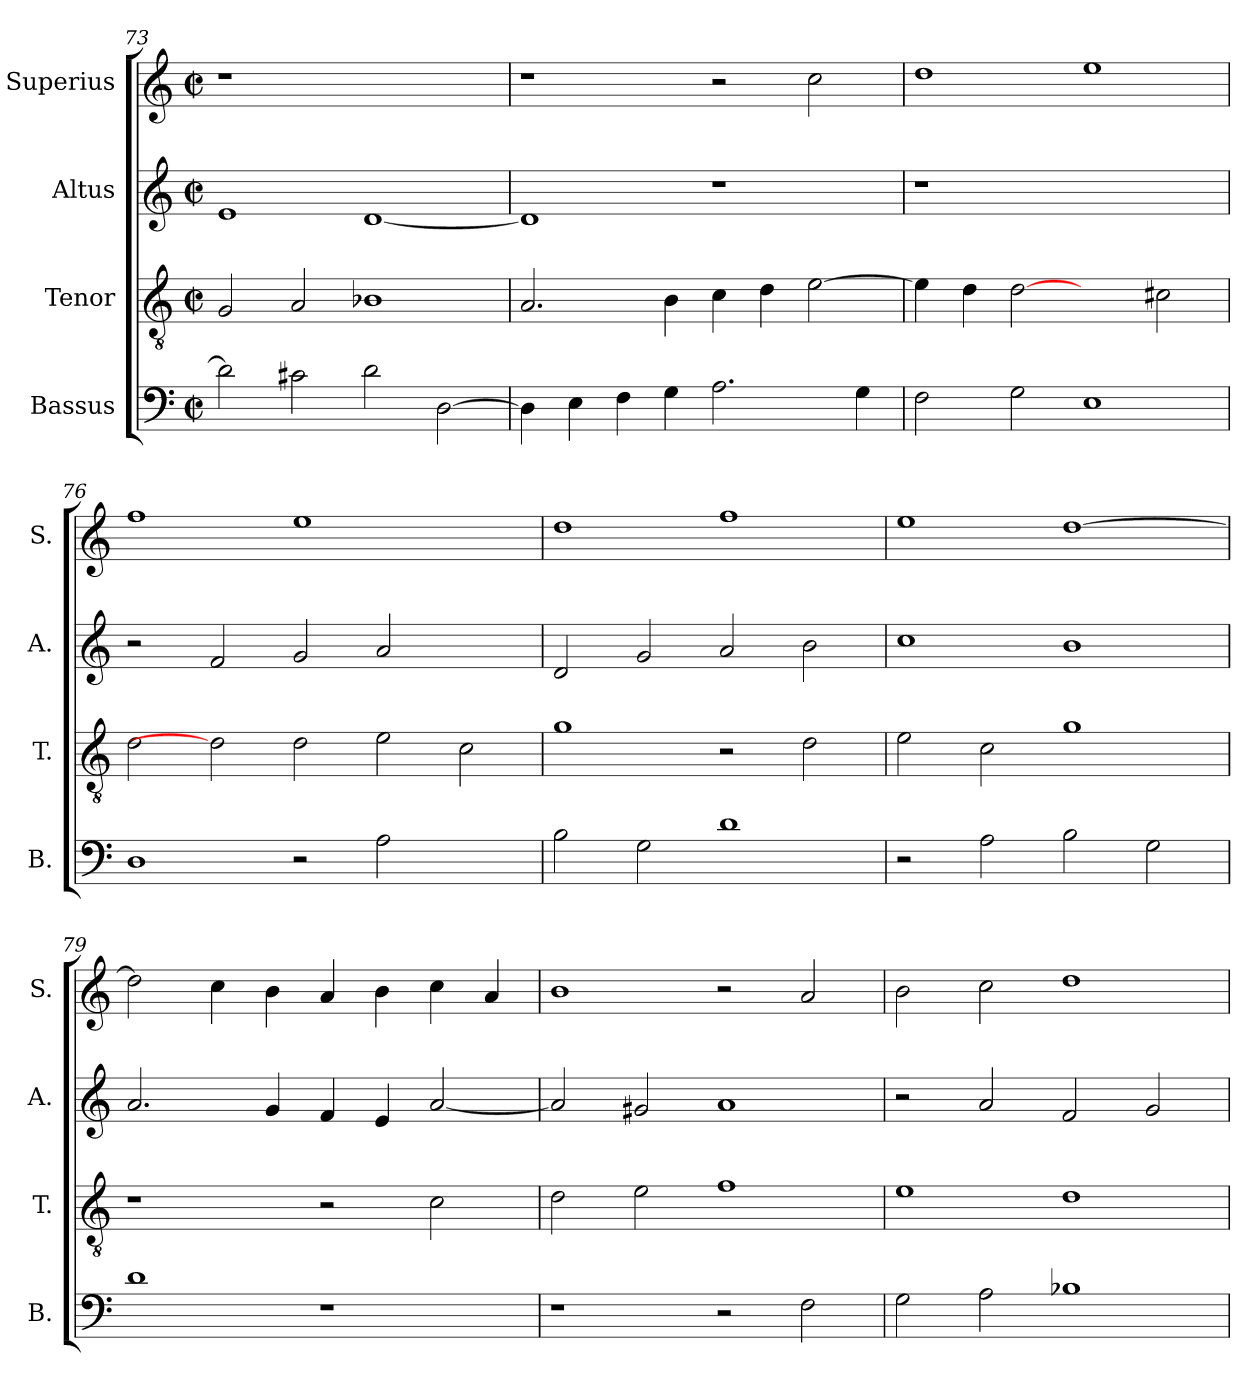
**kern	**kern	**kern	**kern
*part4	*part3	*part2	*part1
*staff4	*staff3	*staff2	*staff1
*I"Bassus	*I"Tenor	*I"Altus	*I"Superius
*I'B.	*I'T.	*I'A.	*I'S.
*clefF4	*clefGv2	*clefG2	*clefG2
*	*ITrd7c12	*	*
*k[]	*k[]	*k[]	*k[]
*C:	*C:	*C:	*C:
*M2/2	*M2/2	*M2/2	*M2/2
*met(c|)	*met(c|)	*met(c|)	*met(c|)
=73	=73	=73	=73
!	!	!	!LO:N:vis=1
2di\]	2GGi/	1ei	1r
2c#Xi\	2AAi/	.	.
2di\	1BB-Xi	[<1di	1ryy
[>2Di\	.	.	.
=74	=74	=74	=74
4Di\]	2.AAi/	1di]	1r
4Ei\	.	.	.
4Fi\	.	.	.
4Gi\	4BBi\	.	.
2.Ai\	4Ci\	1r	2r
.	4Di\	.	.
.	[>2Ei\	.	2cci\
4Gi\	.	.	.
=75	=75	=75	=75
!	!	!LO:N:vis=1	!
2Fi\	4Ei\]	1r	1ddi
.	4Di\	.	.
2Gi\	[2Di	.	.
1Ei	2ryy	1ryy	1eei
.	2C#Xi\	.	.
=76	=76	=76	=76
1Di	2Di\	2r	1ffi
.	2Di]	2fi/	.
2r	2Di\	2gi/	1eei
2Ai\	2Ei\	2ai/	.
2ryy	2Ci\	2ryy	2ryy
!!LO:LB:g=z
=77	=77	=77	=77
2Bi\	1Gi	2di/	1ddi
2Gi\	.	2gi/	.
1di	2r	2ai/	1ffi
.	2Di\	2bi\	.
=78	=78	=78	=78
2r	2Ei\	1cci	1eei
2Ai\	2Ci\	.	.
2Bi\	1Gi	1bi	[>1ddi
2Gi\	.	.	.
=79	=79	=79	=79
1di	1r	2.ai/	2ddi\]
.	.	.	4cci\
.	.	4gi/	4bi\
1r	2r	4fi/	4ai/
.	.	4ei/	4bi\
.	2Ci\	[<2ai/	4cci\
.	.	.	4ai/
=80	=80	=80	=80
1r	2Di\	2ai/]	1bi
.	2Ei\	2g#Xi/	.
2r	1Fi	1ai	2r
2Fi\	.	.	2ai/
=81	=81	=81	=81
2Gi\	1Ei	2r	2bi\
2Ai\	.	2ai/	2cci\
1B-Xi	1Di	2fi/	1ddi
.	.	2gi/	.
=	=	=	=
*-	*-	*-	*-
